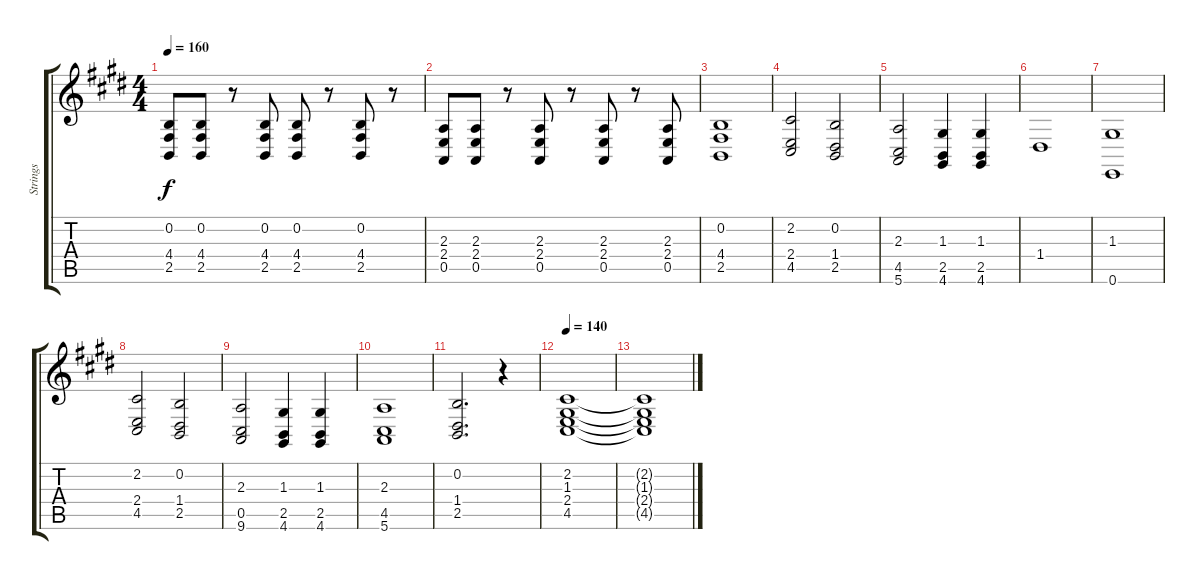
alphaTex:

\track ("Strings" "Strings") {instrument stringensemble1}
\staff {score tabs}
\tuning (E4 B3 G3 D3 A2 E2) {hide}
\ts (4 4)
\tempo 160
\clef g2
\ks e
(0.2 4.4 2.5).8{dy f} (0.2 4.4 2.5).8 r.8 (0.2 4.4 2.5).8 (0.2 4.4 2.5).8 r.8 (0.2 4.4 2.5).8 r.8 |
(2.3 2.4 0.5).8 (2.3 2.4 0.5).8 r.8 (2.3 2.4 0.5).8 r.8 (2.3 2.4 0.5).8 r.8 (2.3 2.4 0.5).8 |
(0.2 4.4 2.5).1 |
(2.2 2.4 4.5).2 (0.2 1.4 2.5).2 |
(2.3 4.5 5.6).2 (1.3 2.5 4.6).4 (1.3 2.5 4.6).4 |
1.4.1 |
(1.3 0.6).1 |
(2.2 2.4 4.5).2 (0.2 1.4 2.5).2 |
(2.3 0.5 9.6).2 (1.3 2.5 4.6).4 (1.3 2.5 4.6).4 |
(2.3 4.5 5.6).1 |
(0.2 1.4 2.5).2{d} r.4 |
\tempo 140
(2.2 1.3 2.4 4.5).1 |
(2.2{t} 1.3{t} 2.4{t} 4.5{t}).1
